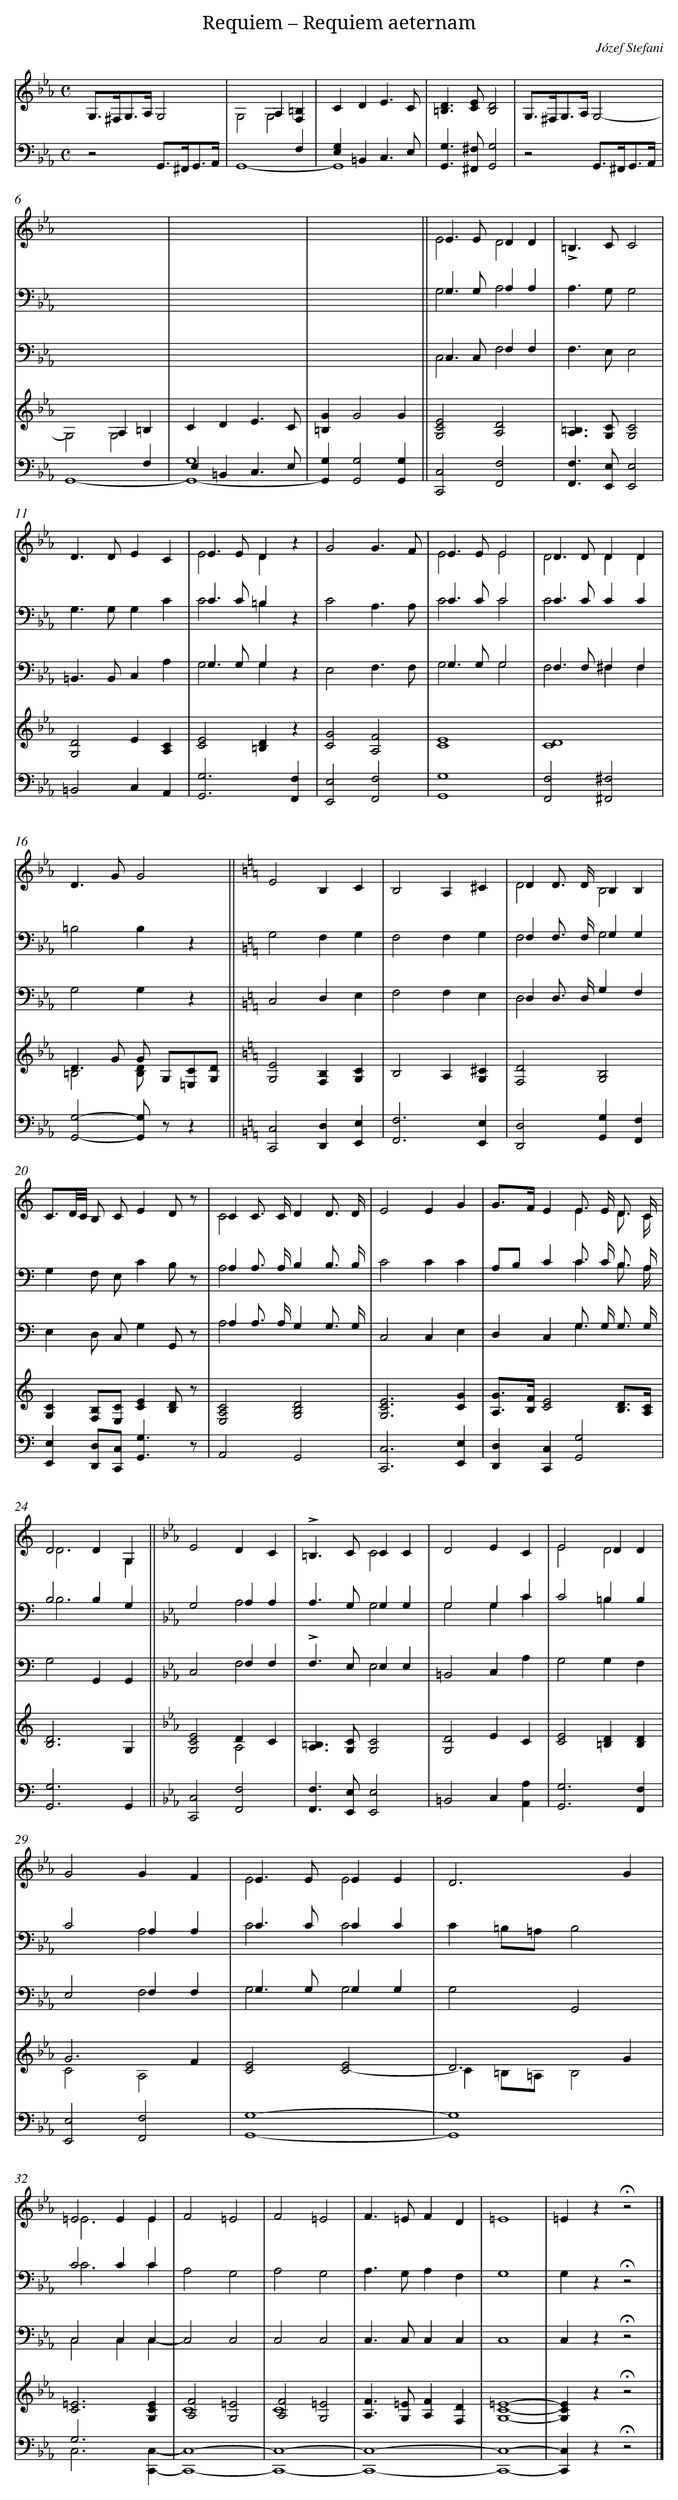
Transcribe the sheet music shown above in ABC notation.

X:1
T: Requiem – Requiem aeternam
C: Józef Stefani
L: 1/4
M: C
V: 1
V: 2
V: 3 clef=bass
V: 4 clef=treble
V: 5 clef=bass
K: Eb
[V:1] x4 |
[V:2] x4 |
[V:3] x4 |
[V:4] G,/>^F,/G,/>A,/G,2- |
[V:5] z2G,,/>^F,,/G,,3//A,,// |
[V:1] x4 |
[V:2] x4 |
[V:3] x4 |
[V:4] x2A,[=B,F,] & G,2G,2 |
[V:5] x3F, & G,,4- |
[V:1] x4 |
[V:2] x4 |
[V:3] x4 |
[V:4] CDE3/C/ |
[V:5] [G,E,]=B,,C,3/E,/ & G,,4 |
[V:1] x4 |
[V:2] x4 |
[V:3] x4 |
[V:4] [D=B,]>[EC][D2B,2] |
[V:5] [G,G,,]>[^F,^F,,][G,2G,,2] |
[V:1] x4 |
[V:2] x4 |
[V:3] x4 |
[V:4] G,/>^F,/G,/>A,/G,2- |
[V:5] z2G,,/>^F,,/G,,3//A,,// |
[V:1] x4 |
[V:2] x4 |
[V:3] x4 |
[V:4] x2A,=B, & G,2G,2 |
[V:5] x3F, & G,,4- |
[V:1] x4 |
[V:2] x4 |
[V:3] x4 |
[V:4] CDE3/C/ |
[V:5] E,=B,,C,3/E,/ & [G,4G,,4-] |
[V:1] x4 ||
[V:2] x4 ||
[V:3] x4 ||
[V:4] [G=B,]G2G ||
[V:5] [G,G,,][G,2G,,2][G,G,,] ||
[V:1] E>EDD & E2D2 |
[V:2] G,>G,A,A, & G,2A,2 |
[V:3] C,>C,F,F, & C,2F,2 |
[V:4] [E2C2G,2][D2A,2] |
[V:5] [C,2C,,2][F,2F,,2] |
[V:1] !accent!=B,>CC2 |
[V:2] A,>G,G,2 |
[V:3] F,>E,E,2 |
[V:4] [=B,A,]>[CG,][C2G,2] |
[V:5] [F,F,,]>[E,E,,][E,2E,,2] |
[V:1] D>DEC |
[V:2] G,>G,G,C |
[V:3] =B,,>B,,C,A, |
[V:4] [D2G,2]E[CA,] |
[V:5] =B,,2C,A,, |
[V:1] E>EDz & E2Dx |
[V:2] C>C=B,z & C2=B,x |
[V:3] G,>G,G,z & G,2G,x |
[V:4] [E2C2][D=B,]z |
[V:5] [G,3G,,3][F,F,,] |
[V:1] G2G3/F/ |
[V:2] C2A,3/A,/ |
[V:3] E,2F,3/F,/ |
[V:4] [G2C2][F2A,2] |
[V:5] [E,2E,,2][F,2F,,2] |
[V:1] E>EE2 & E2E2 |
[V:2] C>CC2 & C2C2 |
[V:3] G,>G,G,2 & G,2G,2 |
[V:4] [E4C4] |
[V:5] [G,4G,,4] |
[V:1] D>DDD & D2DD |
[V:2] C>CCC & C2x2 |
[V:3] F,>F,^F,F, & F,2^F,F, |
[V:4] [D4C4] |
[V:5] [F,2F,,2][^F,2^F,,2] |
[V:1] D>GG2 ||
[V:2] =B,2B,z ||
[V:3] G,2G,z ||
[V:4] D>G G/ G,/[C/=E,/][D/G,/] & =B,2[D/B,/] x/x ||
[V:5] [G,2G,,2]-[G,/G,,/] z/z ||
[V:1]  [K:C] E2B,C |
[V:2]  [K:C] G,2F,G, |
[V:3]  [K:C] C,2D,E, |
[V:4]  [K:C] [E2G,2][B,F,][CG,] |
[V:5]  [K:C] [C,2C,,2][D,D,,][E,E,,] |
[V:1] B,2A,^C |
[V:2] F,2F,G, |
[V:3] F,2F,E, |
[V:4] B,2A,[^CG,] |
[V:5] [F,3F,,3][E,E,,] |
[V:1] DD/> D/B,B, & D2B,2 |
[V:2] F,F,/> F,/G,G, & F,2G,2 |
[V:3] D,D,/> D,/G,F, & D,2x2 |
[V:4] [D2F,2][B,2G,2] |
[V:5] [D,2D,,2][G,G,,][F,F,,] |
[V:1] C3//D/8C/8 B,/ C/ED/ z/ |
[V:2] G,F,/ E,/CB,/ z/ |
[V:3] E,D,/ C,/G,G,,/ z/ |
[V:4] [CG,][B,/F,/][C/E,/][EC][D/B,/] z/ |
[V:5] [E,E,,][D,/D,,/][C,C,,]<[G,G,,]z/ |
[V:1] CC/> C/DD3// D// & C2x2 |
[V:2] A,A,/> A,/B,B,3// B,// & A,2x2 |
[V:3] A,A,/> A,/G,G,3// G,// & A,2x2 |
[V:4] [C2A,2E,2][D2B,2G,2] |
[V:5] A,,2G,,2 |
[V:1] E2EG |
[V:2] C2CC |
[V:3] C,2C,E, |
[V:4] [E3C3G,3][GC] |
[V:5] [C,3C,,3][E,E,,] |
[V:1] G/>F/EE/> E/ D3// C// & x2ED3// C// |
[V:2] A,/B,/CC/> C/ B,3// A,// & x2CB,3// A,// |
[V:3] D,C,G,/> G,/ G,3// G,// & x2G,x |
[V:4] [G/A,/]>[F/B,/][E2C2][D3//B,3//][C//A,//] |
[V:5] [D,D,,][C,C,,][G,2G,,2] |
[V:1] D2DG, & D3G, ||
[V:2] B,2B,G, & B,3x ||
[V:3] G,2G,,G,, ||
[V:4] [D3B,3]G, ||
[V:5] [G,3G,,3]G,, ||
[V:1]  [K:Eb] E2DC |
[V:2]  [K:Eb] G,2A,A, & x2A,2 |
[V:3]  [K:Eb] C,2F,F, & x2F,2 |
[V:4]  [K:Eb] [E2C2G,2]DC & x2A,2 |
[V:5]  [K:Eb] [C,2C,,2][F,2F,,2] |
[V:1] !accent!=B,>CCC & x2C2 |
[V:2] A,>G,G,G, & x2G,2 |
[V:3] !accent!F,>E,E,E, & x2E,2 |
[V:4] [=B,A,]>[CG,][C2G,2] |
[V:5] [F,F,,]>[E,E,,][E,2E,,2] |
[V:1] D2EC |
[V:2] G,2G,C & G,2G,C |
[V:3] =B,,2C,A, |
[V:4] [D2G,2]EC |
[V:5] =B,,2C,[A,A,,] |
[V:1] E2DD & E2D2 |
[V:2] C2=B,B, & x2=B,x |
[V:3] G,2G,F, |
[V:4] [E2C2][D=B,][DB,] |
[V:5] [G,3G,,3][F,F,,] |
[V:1] G2GF |
[V:2] C2A,A, & x2A,2 |
[V:3] E,2F,F, & x2F,2 |
[V:4] G3F & C2A,2 |
[V:5] [E,2E,,2][F,2F,,2] |
[V:1] E>EEE & E2E2 |
[V:2] C>CCC & C2C2 |
[V:3] G,>G,G,G, & G,2G,2 |
[V:4] [E2C2][E2C2-] |
[V:5] [G,4G,,4]- |
[V:1] D3G |
[V:2] C=B,/=A,/B,2 |
[V:3] G,2G,,2 |
[V:4] D3G & C=B,/=A,/B,2 |
[V:5] [G,4G,,4] |
[V:1] =E2EE & =E3E |
[V:2] C2CC & C3C |
[V:3] C,2C,C, & C,2C,C,- |
[V:4] [=E3C3][ECG,] |
[V:5] G,3x & C,3[C,C,,]- |
[V:1] F2=E2 |
[V:2] A,2G,2 |
[V:3] C,2C,2 |
[V:4] [F2A,2][=E2G,2] & C4 |
[V:5] [C,4C,,4]- |
[V:1] F2=E2 |
[V:2] A,2G,2 |
[V:3] C,2C,2 |
[V:4] [F2A,2][=E2G,2] & C4 |
[V:5] [C,4C,,4]- |
[V:1] F>=EFD |
[V:2] A,>G,A,F, |
[V:3] C,>C,C,C, |
[V:4] [FA,]>[=EG,][FA,][DF,] |
[V:5] [C,4C,,4]- |
[V:1] =E4 |
[V:2] G,4 |
[V:3] C,4 |
[V:4] [=E4C4G,4]- |
[V:5] [C,4C,,4]- |
[V:1] =Ez!fermata!z2 |]
[V:2] G,z!fermata!z2 |]
[V:3] C,z!fermata!z2 |]
[V:4] [ECG,]z!fermata!z2 |]
[V:5] [C,C,,]z!fermata!z2 |]
